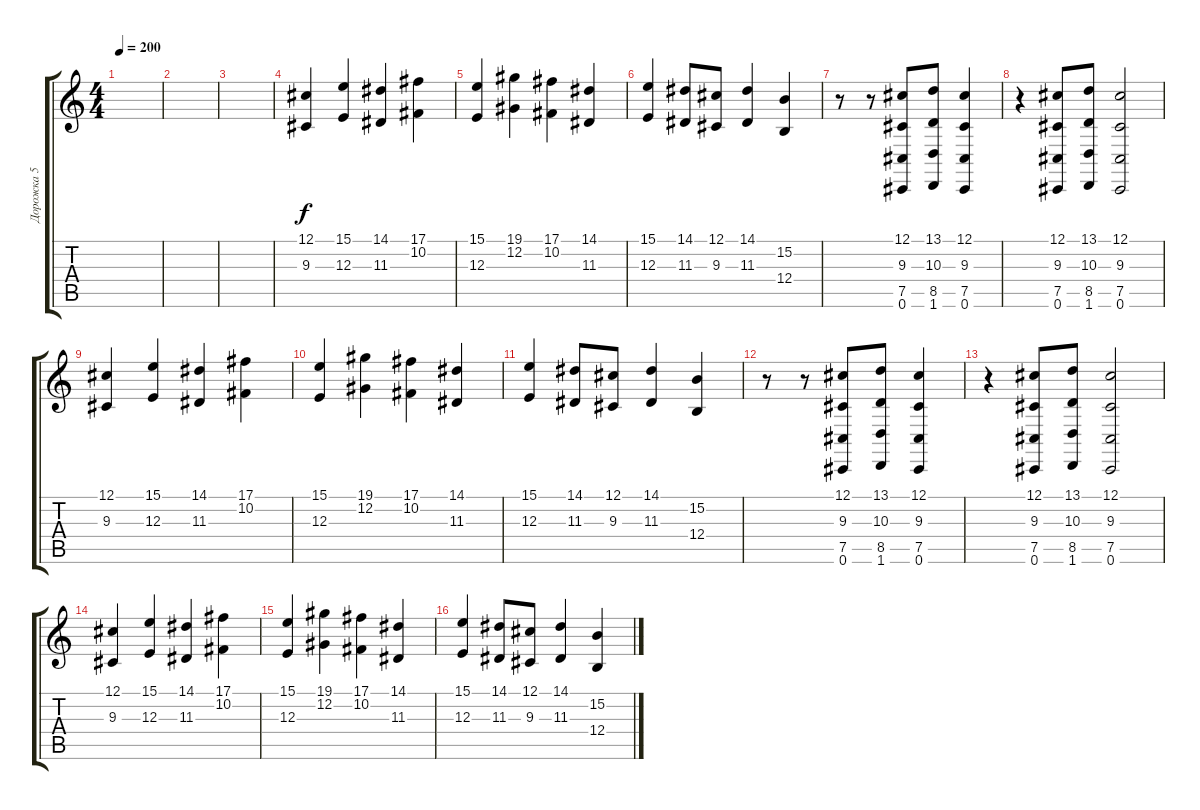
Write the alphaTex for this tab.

\track ("Дорожка 5" "Дорожка 5") {instrument tremolostrings}
\staff {score tabs}
\tuning (Db4 Ab3 E3 B2 Gb2 Db2) {hide}
\ts (4 4)
\tempo 200
\clef g2
\ks c
|
|
|
(12.1 9.3).4 (15.1 12.3).4 (14.1 11.3).4 (17.1 10.2).4 |
(15.1 12.3).4 (19.1 12.2).4 (17.1 10.2).4 (14.1 11.3).4 |
(15.1 12.3).4 (14.1 11.3).8 (12.1 9.3).8 (14.1 11.3).4 (15.2 12.4).4 |
r.8 r.8 (12.1 9.3 7.5 0.6).8 (13.1 10.3 8.5 1.6).8 (12.1 9.3 7.5 0.6).4 |
r.4 (12.1 9.3 7.5 0.6).8 (13.1 10.3 8.5 1.6).8 (12.1 9.3 7.5 0.6).2 |
(12.1 9.3).4 (15.1 12.3).4 (14.1 11.3).4 (17.1 10.2).4 |
(15.1 12.3).4 (19.1 12.2).4 (17.1 10.2).4 (14.1 11.3).4 |
(15.1 12.3).4 (14.1 11.3).8 (12.1 9.3).8 (14.1 11.3).4 (15.2 12.4).4 |
r.8 r.8 (12.1 9.3 7.5 0.6).8 (13.1 10.3 8.5 1.6).8 (12.1 9.3 7.5 0.6).4 |
r.4 (12.1 9.3 7.5 0.6).8 (13.1 10.3 8.5 1.6).8 (12.1 9.3 7.5 0.6).2 |
(12.1 9.3).4 (15.1 12.3).4 (14.1 11.3).4 (17.1 10.2).4 |
(15.1 12.3).4 (19.1 12.2).4 (17.1 10.2).4 (14.1 11.3).4 |
(15.1 12.3).4 (14.1 11.3).8 (12.1 9.3).8 (14.1 11.3).4 (15.2 12.4).4
